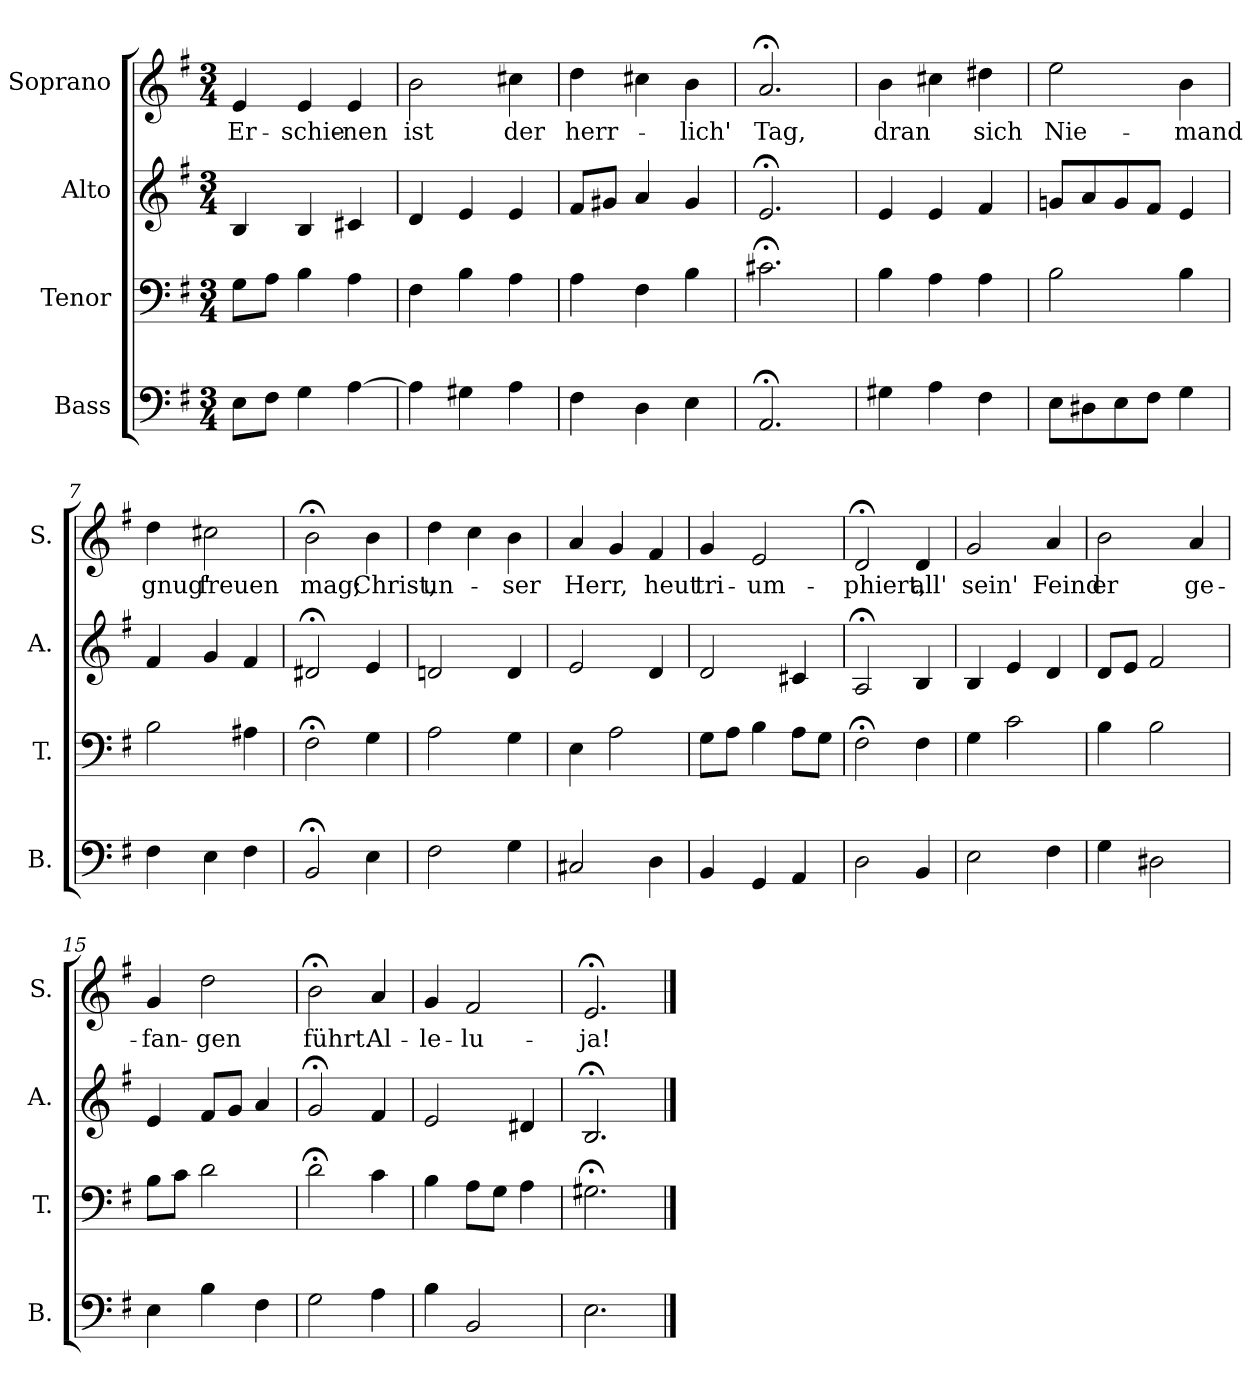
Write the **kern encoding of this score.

**kern	**kern	**kern	**kern	**text
*part4	*part3	*part2	*part1	*part1
*staff4	*staff3	*staff2	*staff1	*staff1
*I"Bass	*I"Tenor	*I"Alto	*I"Soprano	*
*I'B.	*I'T.	*I'A.	*I'S.	*
*clefF4	*clefF4	*clefG2	*clefG2	*
*k[f#]	*k[f#]	*k[f#]	*k[f#]	*
*M3/4	*M3/4	*M3/4	*M3/4	*
=1	=1	=1	=1	=1
!	!	!	!	!LO:LY:b
8E\L	8G\L	4B/	4e/	Er-
8F#\J	8A\J	.	.	.
!	!	!	!	!LO:LY:b
4G\	4B\	4B/	4e/	-schie-
!	!	!	!	!LO:LY:b
[4A\	4A\	4c#X/	4e/	-nen
=2	=2	=2	=2	=2
!	!	!	!	!LO:LY:b
4A\]	4F#\	4d/	2b\	ist
4G#X\	4B\	4e/	.	.
!	!	!	!	!LO:LY:b
4A\	4A\	4e/	4cc#X\	der
=3	=3	=3	=3	=3
!	!	!	!	!LO:LY:b
4F#\	4A\	8f#/L	4dd\	herr-
.	.	8g#X/J	.	.
4D\	4F#\	4a/	4cc#X\	.
!	!	!	!	!LO:LY:b
4E\	4B\	4g#/	4b\	-lich'
=4	=4	=4	=4	=4
!	!	!	!	!LO:LY:b
2.AA;</	2.c#X;<\	2.e;</	2.a;</	Tag,
=5	=5	=5	=5	=5
!	!	!	!	!LO:LY:b
4G#X\	4B\	4e/	4b\	dran
4A\	4A\	4e/	4cc#X\	.
!	!	!	!	!LO:LY:b
4F#\	4A\	4f#/	4dd#X\	sich
=6	=6	=6	=6	=6
!	!	!	!	!LO:LY:b
8E\L	2B\	8gn/L	2ee\	Nie-
8D#X\	.	8a/	.	.
8E\	.	8g/	.	.
8F#\J	.	8f#/J	.	.
!	!	!	!	!LO:LY:b
4G\	4B\	4e/	4b\	-mand
=7	=7	=7	=7	=7
!	!	!	!	!LO:LY:b
4F#\	2B\	4f#/	4dd\	gnug'
!	!	!	!	!LO:LY:b
4E\	.	4g/	2cc#X\	freuen
4F#\	4A#X\	4f#/	.	.
=8	=8	=8	=8	=8
!	!	!	!	!LO:LY:b
2BB;</	2F#;<\	2d#X;</	2b;<\	mag;
!	!	!	!	!LO:LY:b
4E\	4G\	4e/	4b\	Christ,
=9	=9	=9	=9	=9
!	!	!	!	!LO:LY:b
2F#\	2A\	2dn/	4dd\	un-
.	.	.	4cc\	.
!	!	!	!	!LO:LY:b
4G\	4G\	4d/	4b\	-ser
=10	=10	=10	=10	=10
!	!	!	!	!LO:LY:b
2C#X/	4E\	2e/	4a/	Herr,
.	2A\	.	4g/	.
!	!	!	!	!LO:LY:b
4D\	.	4d/	4f#/	heut
=11	=11	=11	=11	=11
!	!	!	!	!LO:LY:b
4BB/	8G\L	2d/	4g/	tri-
.	8A\J	.	.	.
!	!	!	!	!LO:LY:b
4GG/	4B\	.	2e/	-um-
4AA/	8A\L	4c#X/	.	.
.	8G\J	.	.	.
=12	=12	=12	=12	=12
!	!	!	!	!LO:LY:b
2D\	2F#;<\	2A;</	2d;</	-phiert,
!	!	!	!	!LO:LY:b
4BB/	4F#\	4B/	4d/	all'
=13	=13	=13	=13	=13
!	!	!	!	!LO:LY:b
2E\	4G\	4B/	2g/	sein'
.	2c\	4e/	.	.
!	!	!	!	!LO:LY:b
4F#\	.	4d/	4a/	Feind
=14	=14	=14	=14	=14
!	!	!	!	!LO:LY:b
4G\	4B\	8d/L	2b\	er
.	.	8e/J	.	.
2D#X\	2B\	2f#/	.	.
!	!	!	!	!LO:LY:b
.	.	.	4a/	ge-
=15	=15	=15	=15	=15
!	!	!	!	!LO:LY:b
4E\	8B\L	4e/	4g/	-fan-
.	8c\J	.	.	.
!	!	!	!	!LO:LY:b
4B\	2d\	8f#/L	2dd\	-gen
.	.	8g/J	.	.
4F#\	.	4a/	.	.
=16	=16	=16	=16	=16
!	!	!	!	!LO:LY:b
2G\	2d;<\	2g;</	2b;<\	führt.
!	!	!	!	!LO:LY:b
4A\	4c\	4f#/	4a/	Al-
=17	=17	=17	=17	=17
!	!	!	!	!LO:LY:b
4B\	4B\	2e/	4g/	-le-
!	!	!	!	!LO:LY:b
2BB/	8A\L	.	2f#/	-lu-
.	8G\J	.	.	.
.	4A\	4d#X/	.	.
=18	=18	=18	=18	=18
!	!	!	!	!LO:LY:b
2.E\	2.G#X;<\	2.B;</	2.e;</	-ja!
==	==	==	==	==
*-	*-	*-	*-	*-
